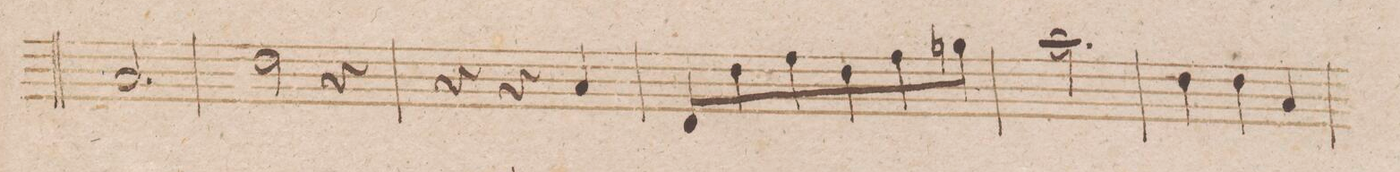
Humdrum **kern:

**kern	**dynam
*I"Fagotto Primo.	*
*clefF4	*
*k[b-]	*
*met(c)	*
*M3/4	*
2.C/	.
=51	=51
2F\	.
4r	.
=52	=52
4r	.
4r	.
4C/	.
=53	=53
8FF/L	.
8F\	.
8A\	.
8F\	.
8A\	.
8Bn\J	.
=54	=54
2.c\	.
=55	=55
4F\	.
4F\	.
4C/	.
=56	=56
*-	*-
